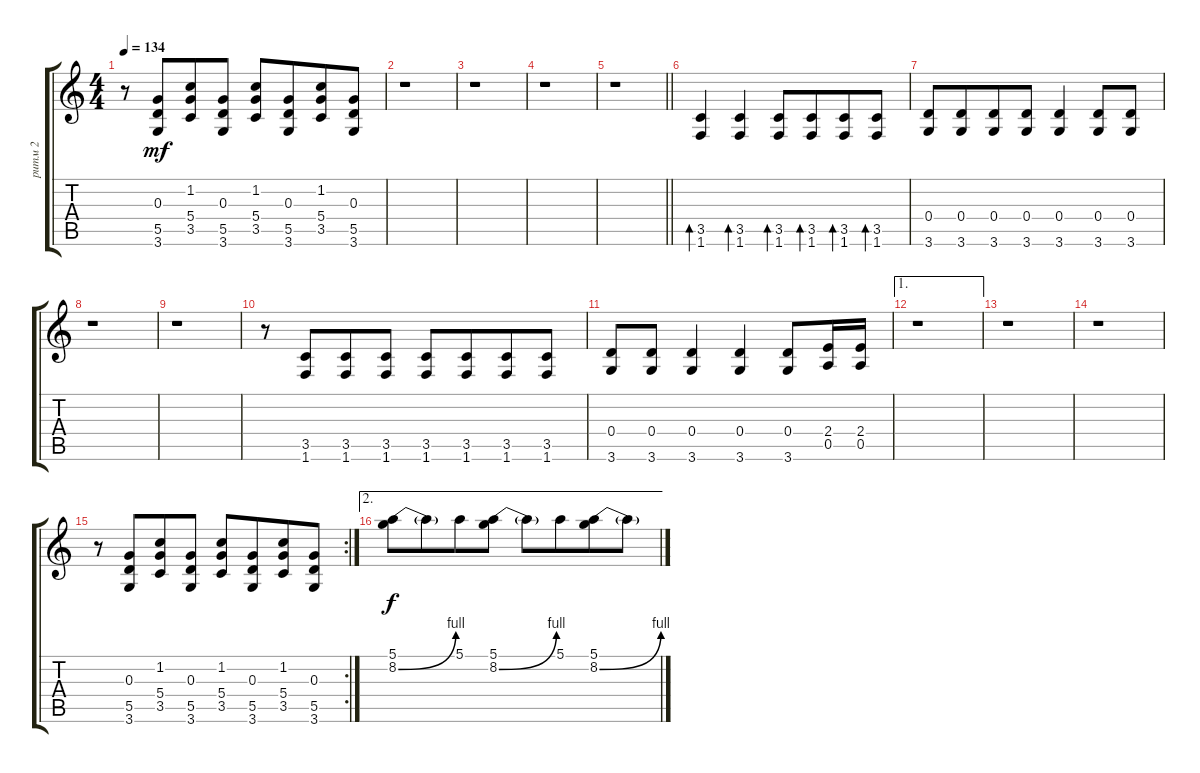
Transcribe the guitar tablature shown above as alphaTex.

\track ("ритм 2" "ритм 2") {instrument acousticguitarsteel}
\staff {score tabs}
\tuning (E4 B3 G3 D3 A2 E2) {hide}
\ts (4 4)
\tempo 134
\clef g2
\ks aminor
r.8{dy mf} (0.3 5.5 3.6).8{beam merge} (1.2 5.4 3.5).8 (0.3 5.5 3.6).8 (1.2 5.4 3.5).8 (0.3 5.5 3.6).8{beam merge} (1.2 5.4 3.5).8 (0.3 5.5 3.6).8 |
r.1 |
r.1 |
r.1 |
\barLineRight lightlight
r.1 |
(3.5 1.6).4{bd 60} (3.5 1.6).4{bd 60} (3.5 1.6).8{bd 60} (3.5 1.6).8{bd 60 beam merge} (3.5 1.6).8{bd 60} (3.5 1.6).8{bd 60} |
(0.4 3.6).8 (0.4 3.6).8{beam merge} (0.4 3.6).8 (0.4 3.6).8 (0.4 3.6).4 (0.4 3.6).8 (0.4 3.6).8 |
r.1 |
r.1 |
r.8 (3.5 1.6).8{beam merge} (3.5 1.6).8 (3.5 1.6).8 (3.5 1.6).8 (3.5 1.6).8{beam merge} (3.5 1.6).8 (3.5 1.6).8 |
(0.4 3.6).8 (0.4 3.6).8 (0.4 3.6).4 (0.4 3.6).4 (0.4 3.6).8 (2.4 0.5).16 (2.4 0.5).16 |
\ae 1
r.1 |
r.1 |
r.1 |
\rc 2
r.8 (0.3 5.5 3.6).8{beam merge} (1.2 5.4 3.5).8 (0.3 5.5 3.6).8 (1.2 5.4 3.5).8 (0.3 5.5 3.6).8{beam merge} (1.2 5.4 3.5).8 (0.3 5.5 3.6).8 |
\ae 2
(5.1 8.2{be (bend 0 0 60 4)}).8{dy f} 8.2{t}.8{beam merge} 5.1.8 (5.1 8.2{be (bend 0 0 60 4)}).8 8.2{t}.8 5.1.8{beam merge} (5.1 8.2{be (bend 0 0 60 4)}).8 8.2{t}.8
